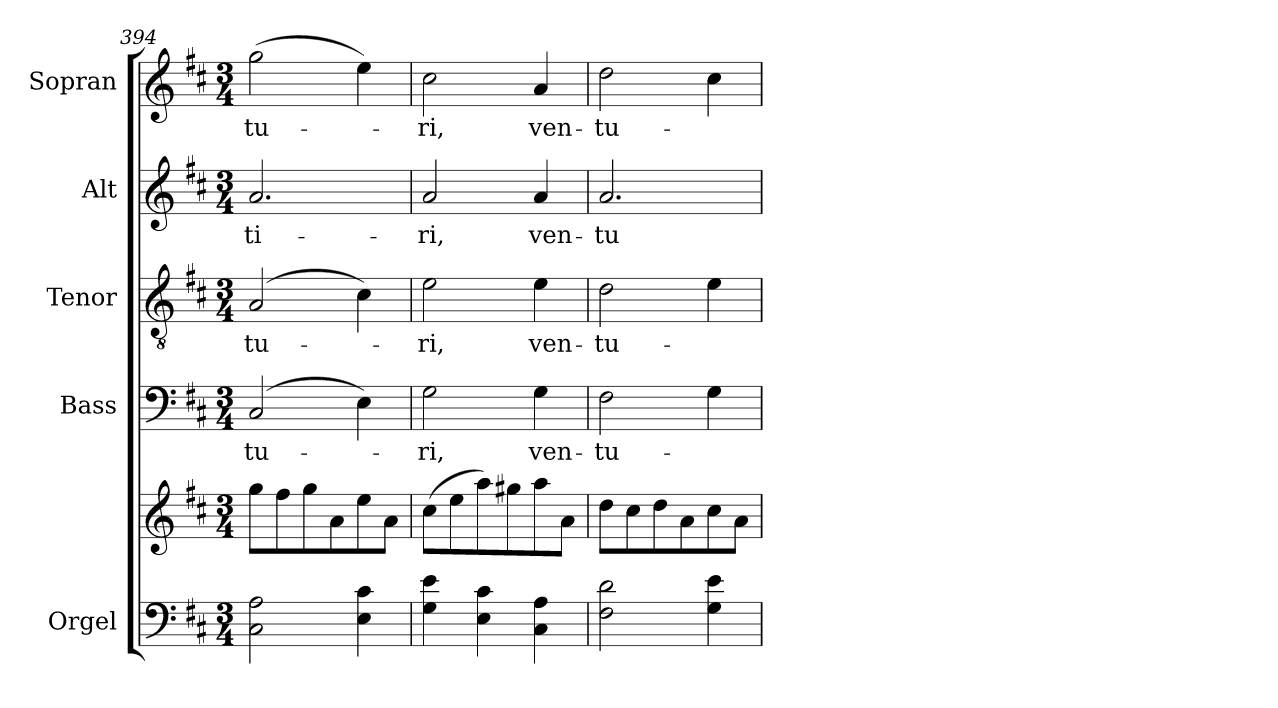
**kern	**kern	**kern	**text	**kern	**text	**kern	**text	**kern	**text
*part5	*part5	*part4	*part4	*part3	*part3	*part2	*part2	*part1	*part1
*staff6	*staff5	*staff4	*staff4	*staff3	*staff3	*staff2	*staff2	*staff1	*staff1
*I"Orgel	*	*I"Bass	*	*I"Tenor	*	*I"Alt	*	*I"Sopran	*
*I'Org.	*	*I'B	*	*I'T	*	*I'A	*	*I'S	*
*clefF4	*clefG2	*clefF4	*	*clefGv2	*	*clefG2	*	*clefG2	*
*k[f#c#]	*k[f#c#]	*k[f#c#]	*	*k[f#c#]	*	*k[f#c#]	*	*k[f#c#]	*
*D:	*D:	*D:	*	*D:	*	*D:	*	*D:	*
*M3/4	*M3/4	*M3/4	*	*M3/4	*	*M3/4	*	*M3/4	*
=394	=394	=394	=394	=394	=394	=394	=394	=394	=394
!	!	!	!LO:LY:b	!	!LO:LY:b	!	!LO:LY:b	!	!LO:LY:b
2C#\ 2A\	8gg\L	(2C#/	-tu-	(2A/	-tu-	2.a/	-ti-	(>2gg\	-tu-
.	8ff#\	.	.	.	.	.	.	.	.
.	8gg\	.	.	.	.	.	.	.	.
.	8a\	.	.	.	.	.	.	.	.
4E\ 4c#\	8ee\	4E\)	.	4c#\)	.	.	.	4ee\)	.
.	8a\J	.	.	.	.	.	.	.	.
=395	=395	=395	=395	=395	=395	=395	=395	=395	=395
!	!	!	!LO:LY:b	!	!LO:LY:b	!	!LO:LY:b	!	!LO:LY:b
4G\ 4e\	(>8cc#\L	2G\	-ri,	2e\	-ri,	2a/	-ri,	2cc#\	-ri,
.	8ee\	.	.	.	.	.	.	.	.
4E\ 4c#\	8aa\)	.	.	.	.	.	.	.	.
.	8gg#X\	.	.	.	.	.	.	.	.
!	!	!	!LO:LY:b	!	!LO:LY:b	!	!LO:LY:b	!	!LO:LY:b
4C#\ 4A\	8aa\	4G\	ven-	4e\	ven-	4a/	ven-	4a/	ven-
.	8a\J	.	.	.	.	.	.	.	.
!!LO:PB:g=z
=396	=396	=396	=396	=396	=396	=396	=396	=396	=396
!	!	!	!LO:LY:b	!	!LO:LY:b	!	!LO:LY:b	!	!LO:LY:b
2F#\ 2d\	8dd\L	2F#\	-tu-	2d\	-tu-	2.a/	-tu-	2dd\	-tu-
.	8cc#\	.	.	.	.	.	.	.	.
.	8dd\	.	.	.	.	.	.	.	.
.	8a\	.	.	.	.	.	.	.	.
4G\ 4e\	8cc#\	4G\	.	4e\	.	.	.	4cc#\	.
.	8a\J	.	.	.	.	.	.	.	.
=	=	=	=	=	=	=	=	=	=
*-	*-	*-	*-	*-	*-	*-	*-	*-	*-
